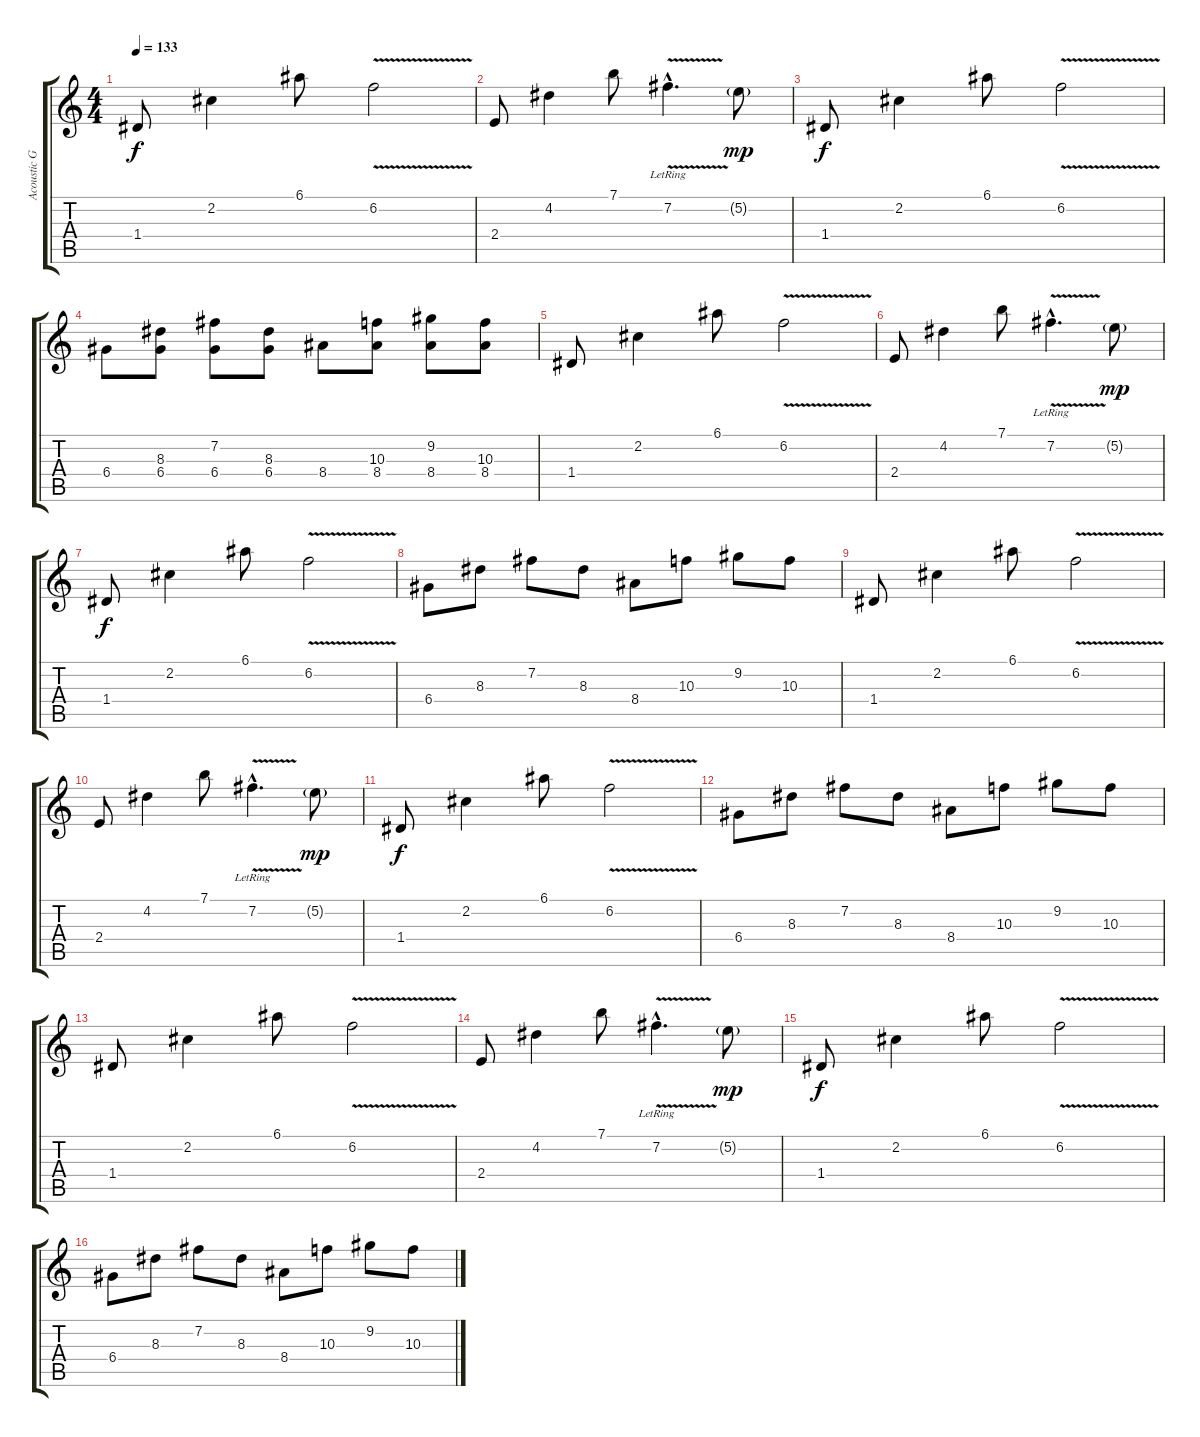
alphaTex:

\track ("Acoustic Guitar" "Acoustic G") {instrument acousticguitarnylon}
\staff {score tabs}
\tuning (E4 B3 G3 D3 A2 E2) {hide}
\ts (4 4)
\tempo 133
\clef g2
\ks c
1.4.8{dy f} 2.2.4 6.1.8 6.2{v}.2 |
2.4.8 4.2.4 7.1.8 7.2{v hac lr}.4{d} 5.2{g}.8{dy mp} |
1.4.8{dy f} 2.2.4 6.1.8 6.2{v}.2 |
6.4.8 (8.3 6.4).8 (7.2 6.4).8 (8.3 6.4).8 8.4.8 (10.3 8.4).8 (9.2 8.4).8 (10.3 8.4).8 |
1.4.8 2.2.4 6.1.8 6.2{v}.2 |
2.4.8 4.2.4 7.1.8 7.2{v hac lr}.4{d} 5.2{g}.8{dy mp} |
1.4.8{dy f} 2.2.4 6.1.8 6.2{v}.2 |
6.4.8 8.3.8 7.2.8 8.3.8 8.4.8 10.3.8 9.2.8 10.3.8 |
1.4.8 2.2.4 6.1.8 6.2{v}.2 |
2.4.8 4.2.4 7.1.8 7.2{v hac lr}.4{d} 5.2{g}.8{dy mp} |
1.4.8{dy f} 2.2.4 6.1.8 6.2{v}.2 |
6.4.8 8.3.8 7.2.8 8.3.8 8.4.8 10.3.8 9.2.8 10.3.8 |
1.4.8 2.2.4 6.1.8 6.2{v}.2 |
2.4.8 4.2.4 7.1.8 7.2{v hac lr}.4{d} 5.2{g}.8{dy mp} |
1.4.8{dy f} 2.2.4 6.1.8 6.2{v}.2 |
6.4.8 8.3.8 7.2.8 8.3.8 8.4.8 10.3.8 9.2.8 10.3.8
